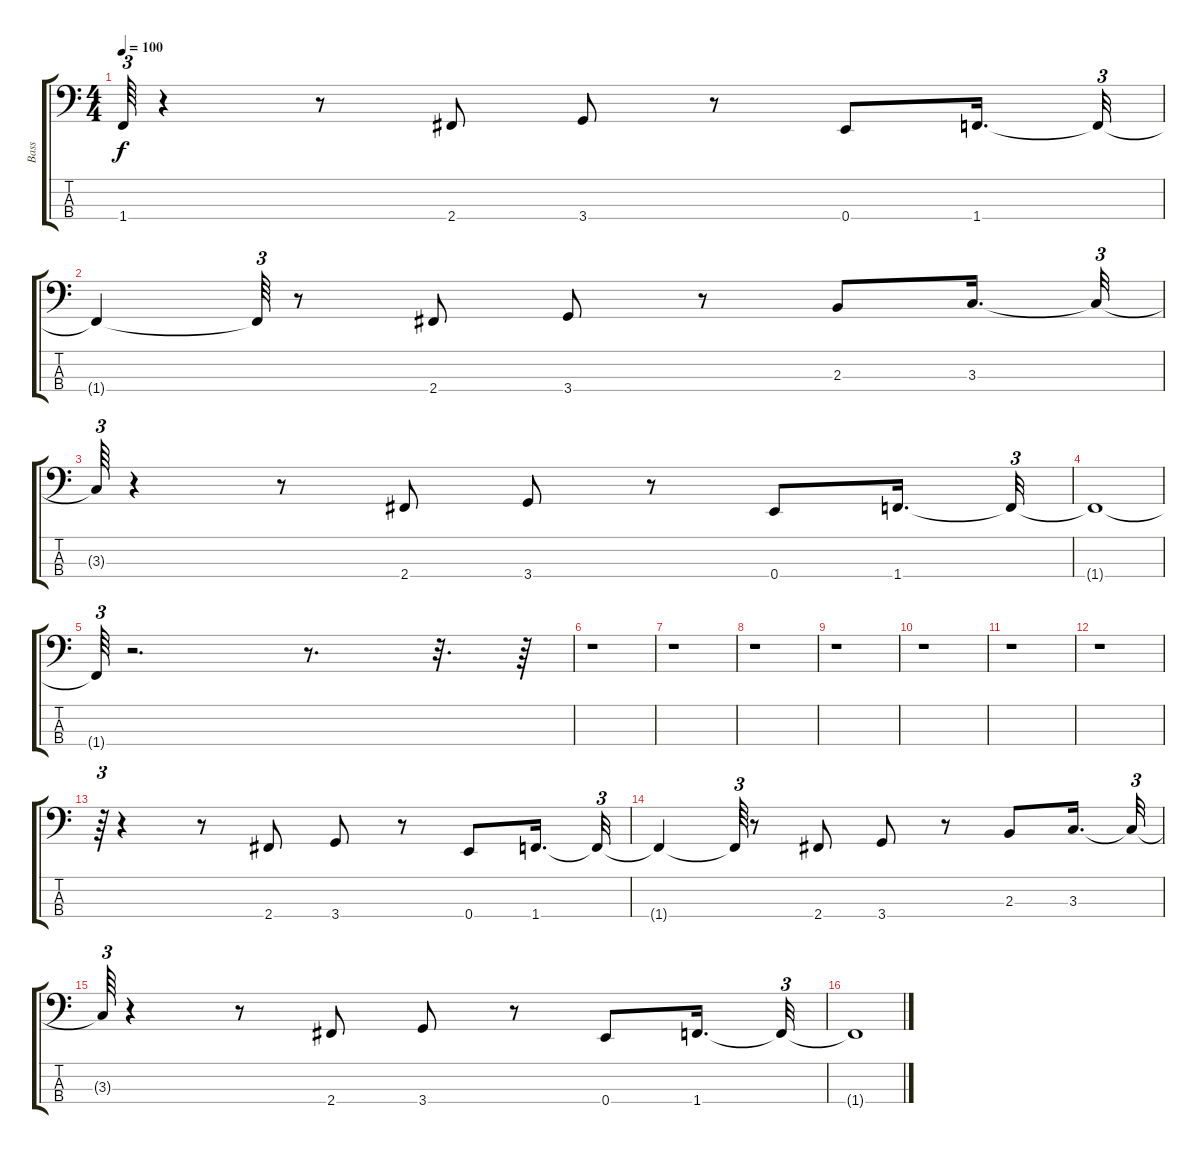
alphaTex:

\track ("Bass" "Bass") {instrument slapbass2}
\staff {score tabs}
\tuning (G2 D2 A1 E1) {hide}
\ts (4 4)
\tempo 100
\clef f4
\ks c
1.4{t}.64{tu (3 2) dy f} r.4 r.8 2.4.8 3.4.8 r.8 0.4.8 1.4.16{d} 1.4{t}.32{tu (3 2)} |
1.4{t}.4 1.4{t}.64{tu (3 2)} r.8 2.4.8 3.4.8 r.8 2.3.8 3.3.16{d} 3.3{t}.32{tu (3 2)} |
3.3{t}.64{tu (3 2)} r.4 r.8 2.4.8 3.4.8 r.8 0.4.8 1.4.16{d} 1.4{t}.32{tu (3 2)} |
1.4{t}.1 |
1.4{t}.64{tu (3 2)} r.2{d} r.8{d} r.32{d} r.64 |
r.1 |
r.1 |
r.1 |
r.1 |
r.1 |
r.1 |
r.1 |
r.64{tu (3 2)} r.4 r.8 2.4.8 3.4.8 r.8 0.4.8 1.4.16{d} 1.4{t}.32{tu (3 2)} |
1.4{t}.4 1.4{t}.64{tu (3 2)} r.8 2.4.8 3.4.8 r.8 2.3.8 3.3.16{d} 3.3{t}.32{tu (3 2)} |
3.3{t}.64{tu (3 2)} r.4 r.8 2.4.8 3.4.8 r.8 0.4.8 1.4.16{d} 1.4{t}.32{tu (3 2)} |
1.4{t}.1
